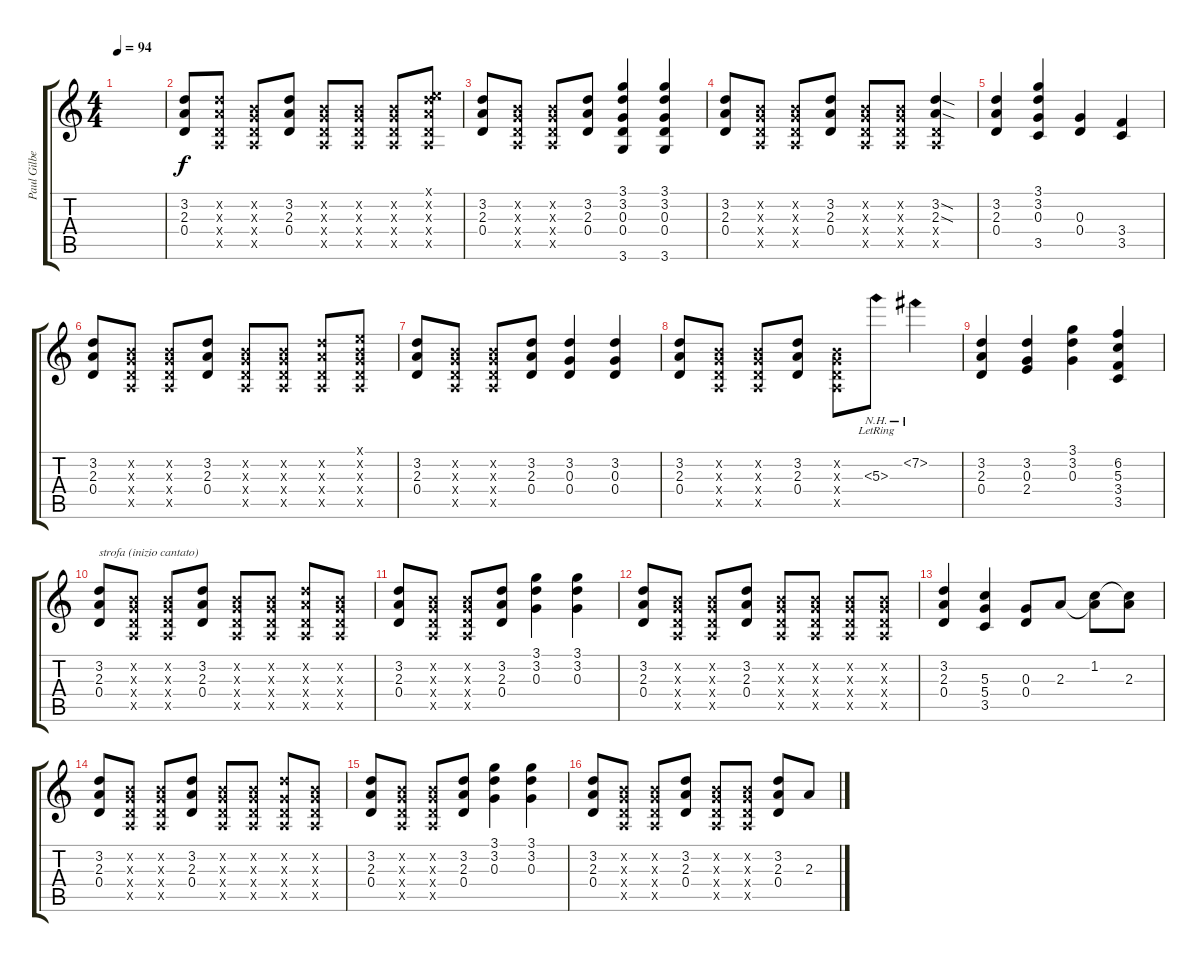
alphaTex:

\track ("Paul Gilbert (Tommy)" "Paul Gilbe") {instrument overdrivenguitar}
\staff {score tabs}
\tuning (E4 B3 G3 D3 A2 E2) {hide}
\ts (4 4)
\tempo 94
\clef g2
\ks c
|
(3.2 2.3 0.4).8 (3.2{x} 2.3{x} 0.4{x} 0.5{x}).8 (0.2{x} 0.3{x} 0.4{x} 0.5{x}).8 (3.2 2.3 0.4).8 (0.2{x} 0.3{x} 0.4{x} 0.5{x}).8 (0.2{x} 0.3{x} 0.4{x} 0.5{x}).8 (0.2{x} 0.3{x} 0.4{x} 0.5{x}).8 (0.1{x} 3.2{x} 2.3{x} 0.4{x} 0.5{x}).8 |
(3.2 2.3 0.4).8 (0.2{x} 0.3{x} 0.4{x} 0.5{x}).8 (0.2{x} 0.3{x} 0.4{x} 0.5{x}).8 (3.2 2.3 0.4).8 (3.1 3.2 0.3 0.4 3.6).4 (3.1 3.2 0.3 0.4 3.6).4 |
(3.2 2.3 0.4).8 (0.2{x} 0.3{x} 0.4{x} 0.5{x}).8 (0.2{x} 0.3{x} 0.4{x} 0.5{x}).8 (3.2 2.3 0.4).8 (0.2{x} 0.3{x} 0.4{x} 0.5{x}).8 (0.2{x} 0.3{x} 0.4{x} 0.5{x}).8 (3.2{sod} 2.3{sod} 0.4{x} 0.5{x}).4 |
(3.2 2.3 0.4).4 (3.1 3.2 0.3 3.5).4 (0.3 0.4).4 (3.4 3.5).4 |
(3.2 2.3 0.4).8 (0.2{x} 0.3{x} 0.4{x} 0.5{x}).8 (0.2{x} 0.3{x} 0.4{x} 0.5{x}).8 (3.2 2.3 0.4).8 (0.2{x} 0.3{x} 0.4{x} 0.5{x}).8 (0.2{x} 0.3{x} 0.4{x} 0.5{x}).8 (3.2{x} 2.3{x} 0.4{x} 0.5{x}).8 (0.1{x} 0.2{x} 0.3{x} 0.4{x} 0.5{x}).8 |
(3.2 2.3 0.4).8 (0.2{x} 0.3{x} 0.4{x} 0.5{x}).8 (0.2{x} 0.3{x} 0.4{x} 0.5{x}).8 (3.2 2.3 0.4).8 (3.2 0.3 0.4).4 (3.2 0.3 0.4).4 |
(3.2 2.3 0.4).8 (0.2{x} 0.3{x} 0.4{x} 0.5{x}).8 (0.2{x} 0.3{x} 0.4{x} 0.5{x}).8 (3.2 2.3 0.4).8 (0.2{x} 0.3{x} 0.4{x} 0.5{x}).8 5.3{nh lr}.8 7.2{nh}.4 |
(3.2 2.3 0.4).4 (3.2 0.3 2.4).4 (3.1 3.2 0.3).4 (6.2 5.3 3.4 3.5).4 |
(3.2 2.3 0.4).8{txt "strofa (inizio cantato)"} (0.2{x} 0.3{x} 0.4{x} 0.5{x}).8 (0.2{x} 0.3{x} 0.4{x} 0.5{x}).8 (3.2 2.3 0.4).8 (0.2{x} 0.3{x} 0.4{x} 0.5{x}).8 (0.2{x} 0.3{x} 0.4{x} 0.5{x}).8 (3.2{x} 2.3{x} 0.4{x} 0.5{x}).8 (0.2{x} 0.3{x} 0.4{x} 0.5{x}).8 |
(3.2 2.3 0.4).8 (0.2{x} 0.3{x} 0.4{x} 0.5{x}).8 (0.2{x} 0.3{x} 0.4{x} 0.5{x}).8 (3.2 2.3 0.4).8 (3.1 3.2 0.3).4 (3.1 3.2 0.3).4 |
(3.2 2.3 0.4).8 (0.2{x} 0.3{x} 0.4{x} 0.5{x}).8 (0.2{x} 0.3{x} 0.4{x} 0.5{x}).8 (3.2 2.3 0.4).8 (0.2{x} 0.3{x} 0.4{x} 0.5{x}).8 (0.2{x} 0.3{x} 0.4{x} 0.5{x}).8 (0.2{x} 0.3{x} 0.4{x} 0.5{x}).8 (0.2{x} 0.3{x} 0.4{x} 0.5{x}).8 |
(3.2 2.3 0.4).4 (5.3 5.4 3.5).4 (0.3 0.4).8 2.3.8 (1.2 2.3{t}).8 (1.2{t} 2.3).8 |
(3.2 2.3 0.4).8 (0.2{x} 0.3{x} 0.4{x} 0.5{x}).8 (0.2{x} 0.3{x} 0.4{x} 0.5{x}).8 (3.2 2.3 0.4).8 (0.2{x} 0.3{x} 0.4{x} 0.5{x}).8 (0.2{x} 0.3{x} 0.4{x} 0.5{x}).8 (3.2{x} 0.3{x} 0.4{x} 0.5{x}).8 (0.2{x} 0.3{x} 0.4{x} 0.5{x}).8 |
(3.2 2.3 0.4).8 (0.2{x} 0.3{x} 0.4{x} 0.5{x}).8 (0.2{x} 0.3{x} 0.4{x} 0.5{x}).8 (3.2 2.3 0.4).8 (3.1 3.2 0.3).4 (3.1 3.2 0.3).4 |
(3.2 2.3 0.4).8 (0.2{x} 0.3{x} 0.4{x} 0.5{x}).8 (0.2{x} 0.3{x} 0.4{x} 0.5{x}).8 (3.2 2.3 0.4).8 (0.2{x} 0.3{x} 0.4{x} 0.5{x}).8 (0.2{x} 0.3{x} 0.4{x} 0.5{x}).8 (3.2 2.3 0.4).8 2.3.8
